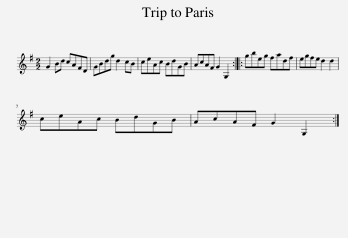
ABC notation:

X:1
L:1/8
M:2/2
I:linebreak $
K:G
V:1 treble
V:1
 G2 Bd cAFD | GBdg d2 cB | ceAc BdGB | AcAF G2 G,2 :: gbeg fadf | %5
 egfe d2 d2 |$ ceAc BdGB | AcAF G2 G,2 :| %8
